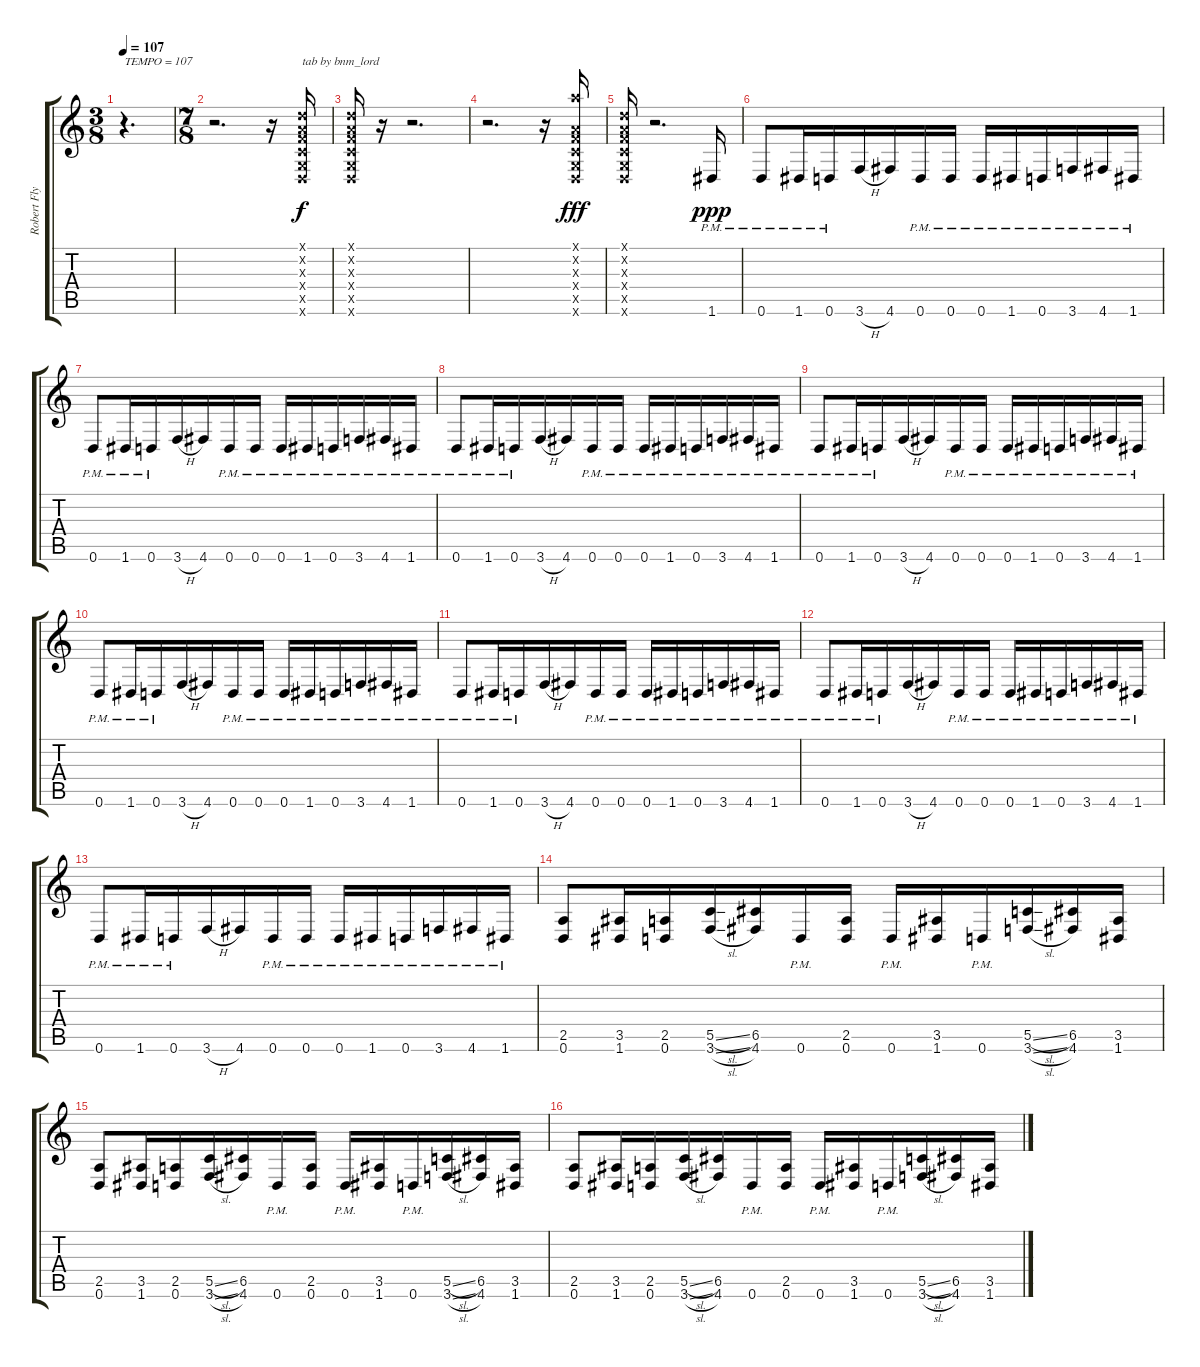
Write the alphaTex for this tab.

\track ("Robert Flynn" "Robert Fly") {instrument distortionguitar}
\staff {score tabs}
\tuning (D4 A3 F3 C3 G2 D2) {hide}
\ts (3 8)
\tempo 107
\clef g2
\ks c
r.4{d txt "TEMPO = 107" dy f instrument distortionguitar} |
\ts (7 8)
r.2{d} r.16 (0.1{x} 0.2{x} 0.3{x} 0.4{x} 0.5{x} 0.6{x}).16{txt "tab by bnm_lord"} |
(0.1{x} 0.2{x} 0.3{x} 0.4{x} 0.5{x} 0.6{x}).16 r.16 r.2{d} |
r.2{d} r.16 (7.1{x} 0.2{x} 0.3{x} 0.4{x} 0.5{x} 0.6{x}).16{dy fff} |
(0.1{x} 0.2{x} 0.3{x} 0.4{x} 0.5{x} 0.6{x}).16 r.2{d} 1.6{pm}.16{dy ppp} |
0.6{pm}.8 1.6{pm}.16 0.6{pm}.16 3.6{h}.16 4.6.16 0.6{pm}.16 0.6{pm}.16 0.6{pm}.16 1.6{pm}.16 0.6{pm}.16 3.6{pm}.16 4.6{pm}.16 1.6{pm}.16 |
0.6{pm}.8 1.6{pm}.16 0.6{pm}.16 3.6{h}.16 4.6.16 0.6{pm}.16 0.6{pm}.16 0.6{pm}.16 1.6{pm}.16 0.6{pm}.16 3.6{pm}.16 4.6{pm}.16 1.6{pm}.16 |
0.6{pm}.8 1.6{pm}.16 0.6{pm}.16 3.6{h}.16 4.6.16 0.6{pm}.16 0.6{pm}.16 0.6{pm}.16 1.6{pm}.16 0.6{pm}.16 3.6{pm}.16 4.6{pm}.16 1.6{pm}.16 |
0.6{pm}.8 1.6{pm}.16 0.6{pm}.16 3.6{h}.16 4.6.16 0.6{pm}.16 0.6{pm}.16 0.6{pm}.16 1.6{pm}.16 0.6{pm}.16 3.6{pm}.16 4.6{pm}.16 1.6{pm}.16 |
0.6{pm}.8 1.6{pm}.16 0.6{pm}.16 3.6{h}.16 4.6.16 0.6{pm}.16 0.6{pm}.16 0.6{pm}.16 1.6{pm}.16 0.6{pm}.16 3.6{pm}.16 4.6{pm}.16 1.6{pm}.16 |
0.6{pm}.8 1.6{pm}.16 0.6{pm}.16 3.6{h}.16 4.6.16 0.6{pm}.16 0.6{pm}.16 0.6{pm}.16 1.6{pm}.16 0.6{pm}.16 3.6{pm}.16 4.6{pm}.16 1.6{pm}.16 |
0.6{pm}.8 1.6{pm}.16 0.6{pm}.16 3.6{h}.16 4.6.16 0.6{pm}.16 0.6{pm}.16 0.6{pm}.16 1.6{pm}.16 0.6{pm}.16 3.6{pm}.16 4.6{pm}.16 1.6{pm}.16 |
0.6{pm}.8 1.6{pm}.16 0.6{pm}.16 3.6{h}.16 4.6.16 0.6{pm}.16 0.6{pm}.16 0.6{pm}.16 1.6{pm}.16 0.6{pm}.16 3.6{pm}.16 4.6{pm}.16 1.6{pm}.16 |
(2.5 0.6).8 (3.5 1.6).16 (2.5 0.6).16 (5.5{sl} 3.6{sl}).16 (6.5 4.6).16 0.6{pm}.16 (2.5 0.6).16 0.6{pm}.16 (3.5 1.6).16 0.6{pm}.16 (5.5{sl} 3.6{sl}).16 (6.5 4.6).16 (3.5 1.6).16 |
(2.5 0.6).8 (3.5 1.6).16 (2.5 0.6).16 (5.5{sl} 3.6{sl}).16 (6.5 4.6).16 0.6{pm}.16 (2.5 0.6).16 0.6{pm}.16 (3.5 1.6).16 0.6{pm}.16 (5.5{sl} 3.6{sl}).16 (6.5 4.6).16 (3.5 1.6).16 |
(2.5 0.6).8 (3.5 1.6).16 (2.5 0.6).16 (5.5{sl} 3.6{sl}).16 (6.5 4.6).16 0.6{pm}.16 (2.5 0.6).16 0.6{pm}.16 (3.5 1.6).16 0.6{pm}.16 (5.5{sl} 3.6{sl}).16 (6.5 4.6).16 (3.5 1.6).16
